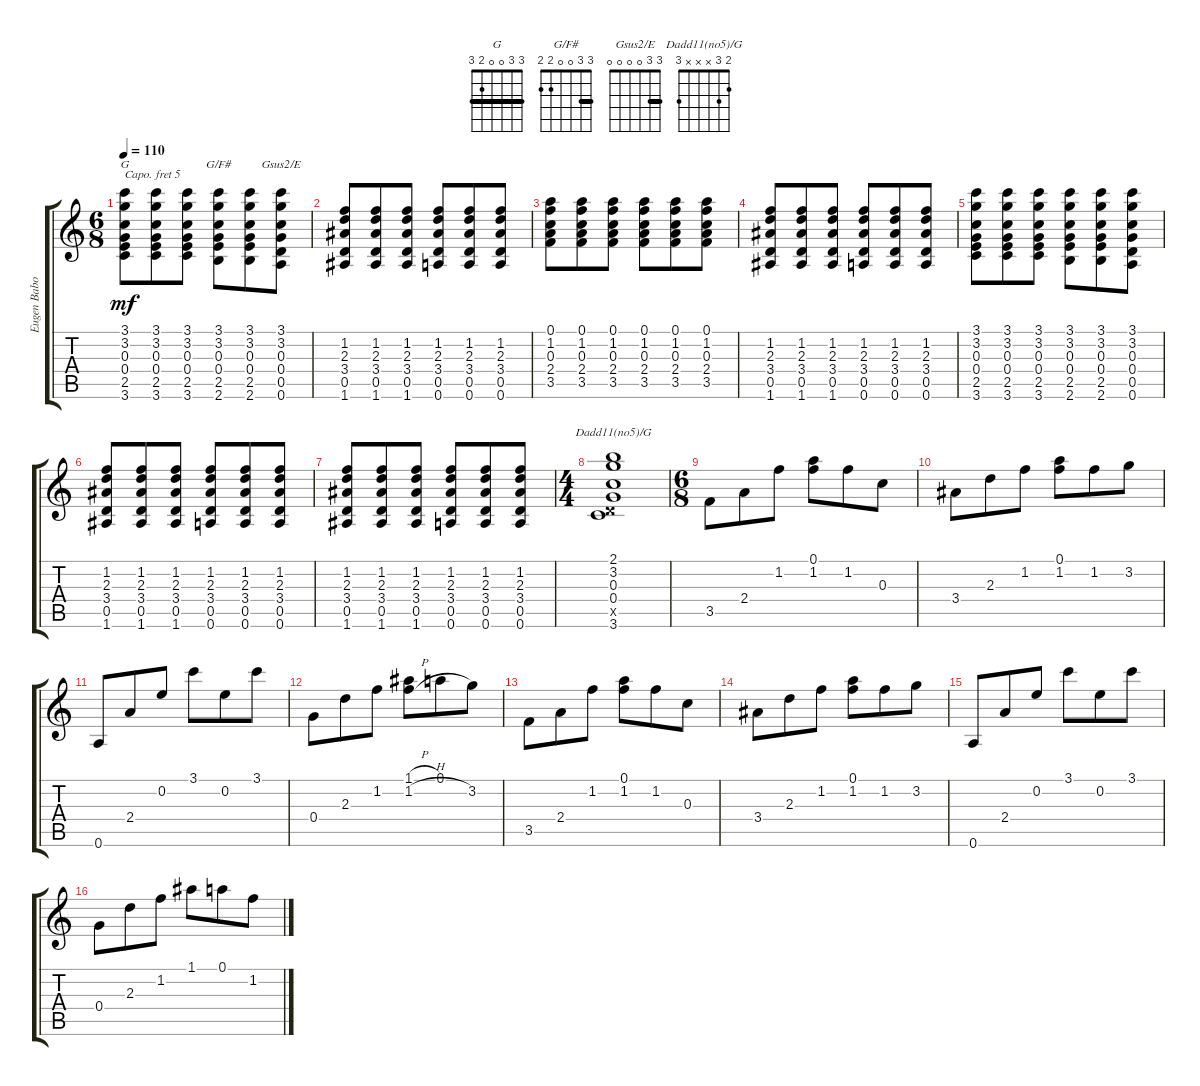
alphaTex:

\track ("Eugen Baboi" "Eugen Babo") {instrument acousticguitarsteel}
\staff {score tabs}
\capo 5
\tuning (E4 B3 G3 D3 A2 E2) {hide}
\chord ("G" 3 3 0 0 2 3) {barre 3}
\chord ("G/F#" 3 3 0 0 2 2) {barre 3}
\chord ("Gsus2/E" 3 3 0 0 0 0) {barre 3}
\chord ("Dadd11(no5)/G" 2 3 x x x 3)
\ts (6 8)
\tempo 110
\clef g2
\ks c
(3.1 3.2 0.3 0.4 2.5 3.6).8{ch "G" dy mf} (3.1 3.2 0.3 0.4 2.5 3.6).8 (3.1 3.2 0.3 0.4 2.5 3.6).8 (3.1 3.2 0.3 0.4 2.5 2.6).8{ch "G/F#"} (3.1 3.2 0.3 0.4 2.5 2.6).8 (3.1 3.2 0.3 0.4 0.5 0.6).8{ch "Gsus2/E"} |
(1.2 2.3 3.4 0.5 1.6).8 (1.2 2.3 3.4 0.5 1.6).8 (1.2 2.3 3.4 0.5 1.6).8 (1.2 2.3 3.4 0.5 0.6).8 (1.2 2.3 3.4 0.5 0.6).8 (1.2 2.3 3.4 0.5 0.6).8 |
(0.1 1.2 0.3 2.4 3.5).8 (0.1 1.2 0.3 2.4 3.5).8 (0.1 1.2 0.3 2.4 3.5).8 (0.1 1.2 0.3 2.4 3.5).8 (0.1 1.2 0.3 2.4 3.5).8 (0.1 1.2 0.3 2.4 3.5).8 |
(1.2 2.3 3.4 0.5 1.6).8 (1.2 2.3 3.4 0.5 1.6).8 (1.2 2.3 3.4 0.5 1.6).8 (1.2 2.3 3.4 0.5 0.6).8 (1.2 2.3 3.4 0.5 0.6).8 (1.2 2.3 3.4 0.5 0.6).8 |
(3.1 3.2 0.3 0.4 2.5 3.6).8 (3.1 3.2 0.3 0.4 2.5 3.6).8 (3.1 3.2 0.3 0.4 2.5 3.6).8 (3.1 3.2 0.3 0.4 2.5 2.6).8 (3.1 3.2 0.3 0.4 2.5 2.6).8 (3.1 3.2 0.3 0.4 0.5 0.6).8 |
(1.2 2.3 3.4 0.5 1.6).8 (1.2 2.3 3.4 0.5 1.6).8 (1.2 2.3 3.4 0.5 1.6).8 (1.2 2.3 3.4 0.5 0.6).8 (1.2 2.3 3.4 0.5 0.6).8 (1.2 2.3 3.4 0.5 0.6).8 |
(1.2 2.3 3.4 0.5 1.6).8 (1.2 2.3 3.4 0.5 1.6).8 (1.2 2.3 3.4 0.5 1.6).8 (1.2 2.3 3.4 0.5 0.6).8 (1.2 2.3 3.4 0.5 0.6).8 (1.2 2.3 3.4 0.5 0.6).8 |
\ts (4 4)
(2.1 3.2 0.3 0.4 0.5{x} 3.6).1{ch "Dadd11(no5)/G"} |
\ts (6 8)
3.5.8 2.4.8 1.2.8 (0.1 1.2).8 1.2.8 0.3.8 |
3.4.8 2.3.8 1.2.8 (0.1 1.2).8 1.2.8 3.2.8 |
0.6.8 2.4.8 0.2.8 3.1.8 0.2.8 3.1.8 |
0.4.8 2.3.8 1.2.8 (1.1{h} 1.2{h}).8 0.1.8 3.2.8 |
3.5.8 2.4.8 1.2.8 (0.1 1.2).8 1.2.8 0.3.8 |
3.4.8 2.3.8 1.2.8 (0.1 1.2).8 1.2.8 3.2.8 |
0.6.8 2.4.8 0.2.8 3.1.8 0.2.8 3.1.8 |
0.4.8 2.3.8 1.2.8 1.1.8 0.1.8 1.2.8
